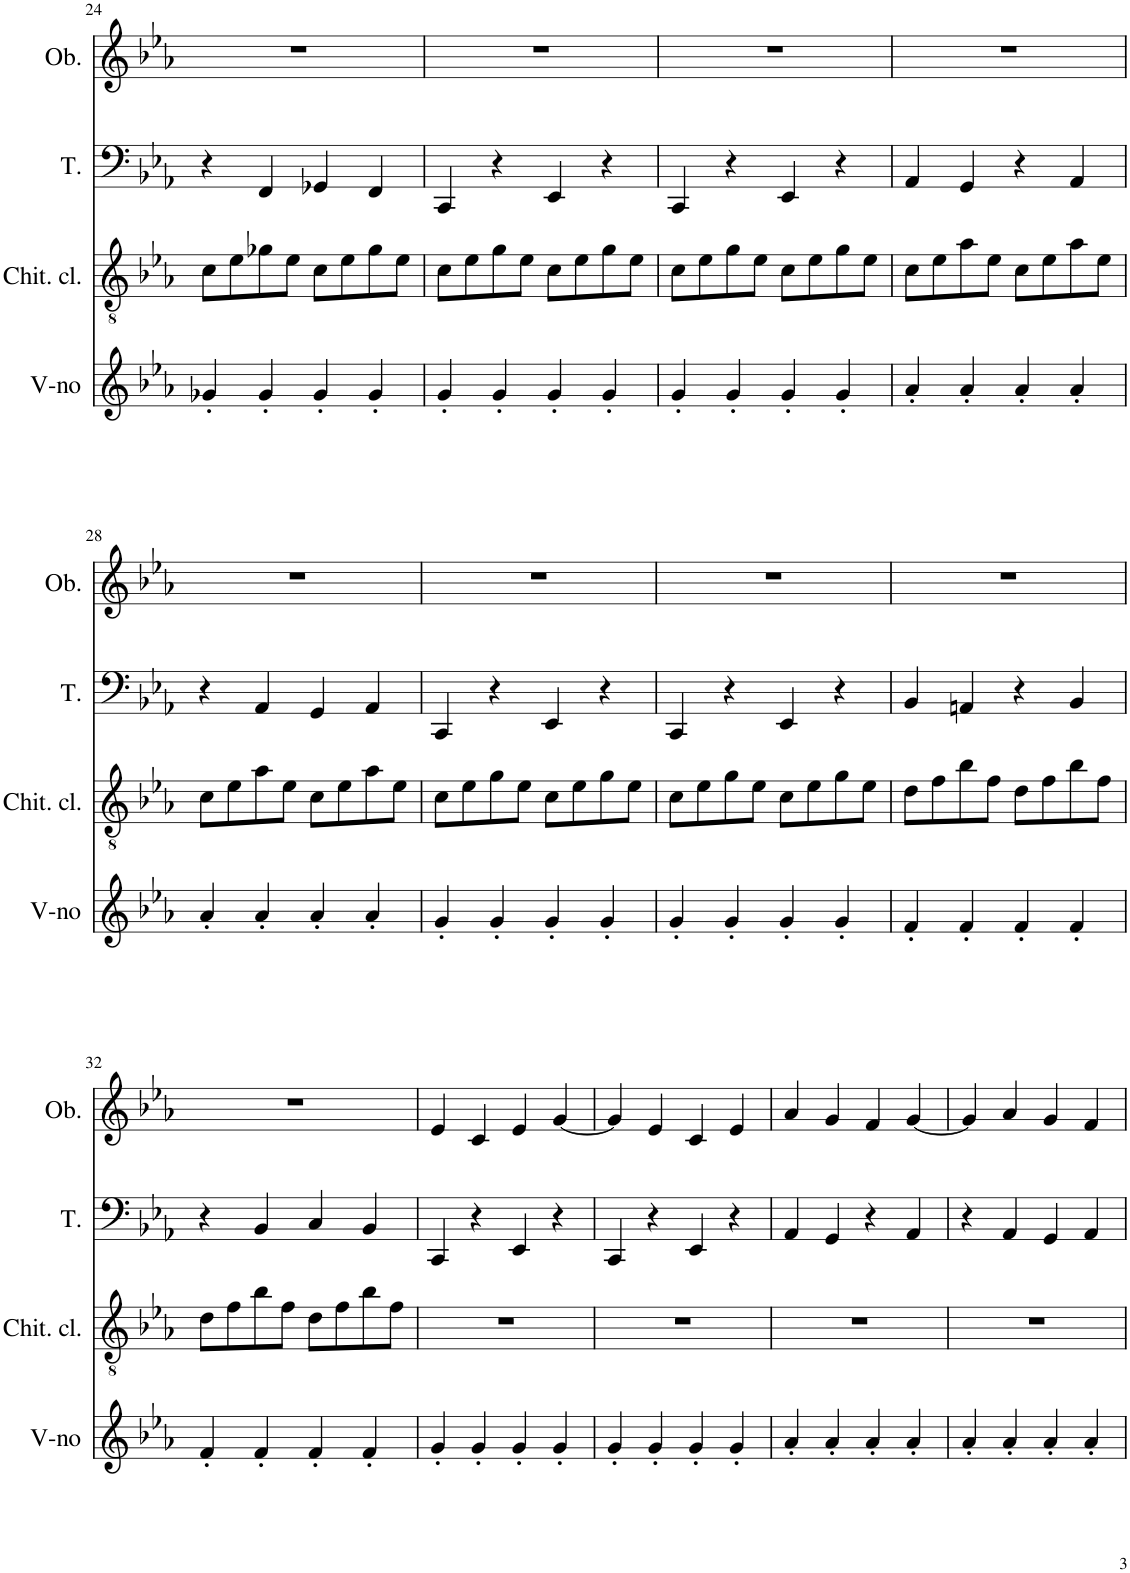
**kern	**kern	**kern	**kern
*part4	*part3	*part2	*part1
*staff4	*staff3	*staff2	*staff1
*I"Violino	*I"Chitarra classica	*I"Tuba	*I"Oboe
*I'V-no	*I'Chit. cl.	*I'T.	*I'Ob.
!!LO:PB:g=z
*clefG2	*clefGv2	*clefF4	*clefG2
*k[b-e-a-]	*k[b-e-a-]	*k[b-e-a-]	*k[b-e-a-]
*M4/4	*M4/4	*M4/4	*M4/4
=24	=24	=24	=24
4g-X'/	8c\L	4r	1r
.	8e-\	.	.
4g-'/	8g-X\	4FF/	.
.	8e-\J	.	.
4g-'/	8c\L	4GG-X/	.
.	8e-\	.	.
4g-'/	8g-\	4FF/	.
.	8e-\J	.	.
=25	=25	=25	=25
4g'/	8c\L	4CC/	1r
.	8e-\	.	.
4g'/	8g\	4r	.
.	8e-\J	.	.
4g'/	8c\L	4EE-/	.
.	8e-\	.	.
4g'/	8g\	4r	.
.	8e-\J	.	.
=26	=26	=26	=26
4g'/	8c\L	4CC/	1r
.	8e-\	.	.
4g'/	8g\	4r	.
.	8e-\J	.	.
4g'/	8c\L	4EE-/	.
.	8e-\	.	.
4g'/	8g\	4r	.
.	8e-\J	.	.
=27	=27	=27	=27
4a-'/	8c\L	4AA-/	1r
.	8e-\	.	.
4a-'/	8a-\	4GG/	.
.	8e-\J	.	.
4a-'/	8c\L	4r	.
.	8e-\	.	.
4a-'/	8a-\	4AA-/	.
.	8e-\J	.	.
!!LO:LB:g=z
=28	=28	=28	=28
4a-'/	8c\L	4r	1r
.	8e-\	.	.
4a-'/	8a-\	4AA-/	.
.	8e-\J	.	.
4a-'/	8c\L	4GG/	.
.	8e-\	.	.
4a-'/	8a-\	4AA-/	.
.	8e-\J	.	.
=29	=29	=29	=29
4g'/	8c\L	4CC/	1r
.	8e-\	.	.
4g'/	8g\	4r	.
.	8e-\J	.	.
4g'/	8c\L	4EE-/	.
.	8e-\	.	.
4g'/	8g\	4r	.
.	8e-\J	.	.
=30	=30	=30	=30
4g'/	8c\L	4CC/	1r
.	8e-\	.	.
4g'/	8g\	4r	.
.	8e-\J	.	.
4g'/	8c\L	4EE-/	.
.	8e-\	.	.
4g'/	8g\	4r	.
.	8e-\J	.	.
=31	=31	=31	=31
4f'/	8d\L	4BB-/	1r
.	8f\	.	.
4f'/	8b-\	4AAn/	.
.	8f\J	.	.
4f'/	8d\L	4r	.
.	8f\	.	.
4f'/	8b-\	4BB-/	.
.	8f\J	.	.
!!LO:LB:g=z
=32	=32	=32	=32
4f'/	8d\L	4r	1r
.	8f\	.	.
4f'/	8b-\	4BB-/	.
.	8f\J	.	.
4f'/	8d\L	4C/	.
.	8f\	.	.
4f'/	8b-\	4BB-/	.
.	8f\J	.	.
=33	=33	=33	=33
4g'/	1r	4CC/	4e-/
4g'/	.	4r	4c/
4g'/	.	4EE-/	4e-/
4g'/	.	4r	[4g/
=34	=34	=34	=34
4g'/	1r	4CC/	4g/]
4g'/	.	4r	4e-/
4g'/	.	4EE-/	4c/
4g'/	.	4r	4e-/
=35	=35	=35	=35
4a-'/	1r	4AA-/	4a-/
4a-'/	.	4GG/	4g/
4a-'/	.	4r	4f/
4a-'/	.	4AA-/	[4g/
=36	=36	=36	=36
4a-'/	1r	4r	4g/]
4a-'/	.	4AA-/	4a-/
4a-'/	.	4GG/	4g/
4a-'/	.	4AA-/	4f/
=	=	=	=
*-	*-	*-	*-
